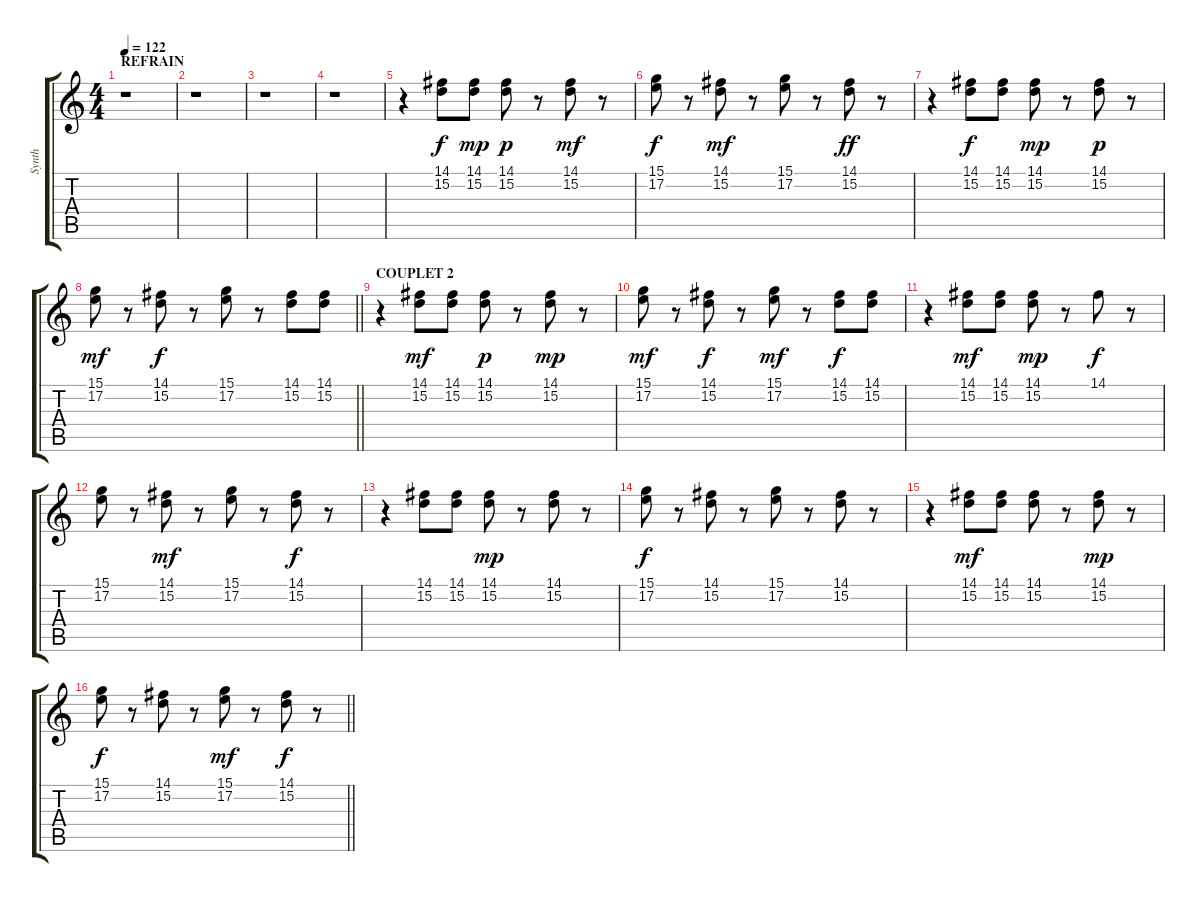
\track ("Synth" "Synth") {instrument synthbrass1}
\staff {score tabs}
\tuning (E4 B3 G3 D3 A2 E2) {hide}
\ts (4 4)
\section ("" "REFRAIN")
\tempo 122
\clef g2
\ks c
r.1{dy f} |
r.1 |
r.1 |
r.1 |
r.4 (14.1 15.2).8{instrument synthbrass1} (14.1 15.2).8{dy mp} (14.1 15.2).8{dy p} r.8 (14.1 15.2).8{dy mf} r.8 |
(15.1 17.2).8{dy f} r.8 (14.1 15.2).8{dy mf} r.8 (15.1 17.2).8 r.8 (14.1 15.2).8{dy ff} r.8 |
r.4 (14.1 15.2).8{dy f} (14.1 15.2).8 (14.1 15.2).8{dy mp} r.8 (14.1 15.2).8{dy p} r.8 |
\barLineRight lightlight
(15.1 17.2).8{dy mf} r.8 (14.1 15.2).8{dy f} r.8 (15.1 17.2).8 r.8 (14.1 15.2).8 (14.1 15.2).8 |
\section ("" "COUPLET 2")
r.4 (14.1 15.2).8{dy mf} (14.1 15.2).8 (14.1 15.2).8{dy p} r.8 (14.1 15.2).8{dy mp} r.8 |
(15.1 17.2).8{dy mf} r.8 (14.1 15.2).8{dy f} r.8 (15.1 17.2).8{dy mf} r.8 (14.1 15.2).8{dy f} (14.1 15.2).8 |
r.4 (14.1 15.2).8{dy mf} (14.1 15.2).8 (14.1 15.2).8{dy mp} r.8 14.1.8{dy f} r.8 |
(15.1 17.2).8 r.8 (14.1 15.2).8{dy mf} r.8 (15.1 17.2).8 r.8 (14.1 15.2).8{dy f} r.8 |
r.4 (14.1 15.2).8 (14.1 15.2).8 (14.1 15.2).8{dy mp} r.8 (14.1 15.2).8 r.8 |
(15.1 17.2).8{dy f} r.8 (14.1 15.2).8 r.8 (15.1 17.2).8 r.8 (14.1 15.2).8 r.8 |
r.4 (14.1 15.2).8{dy mf} (14.1 15.2).8 (14.1 15.2).8 r.8 (14.1 15.2).8{dy mp} r.8 |
\barLineRight lightlight
(15.1 17.2).8{dy f} r.8 (14.1 15.2).8 r.8 (15.1 17.2).8{dy mf} r.8 (14.1 15.2).8{dy f} r.8
